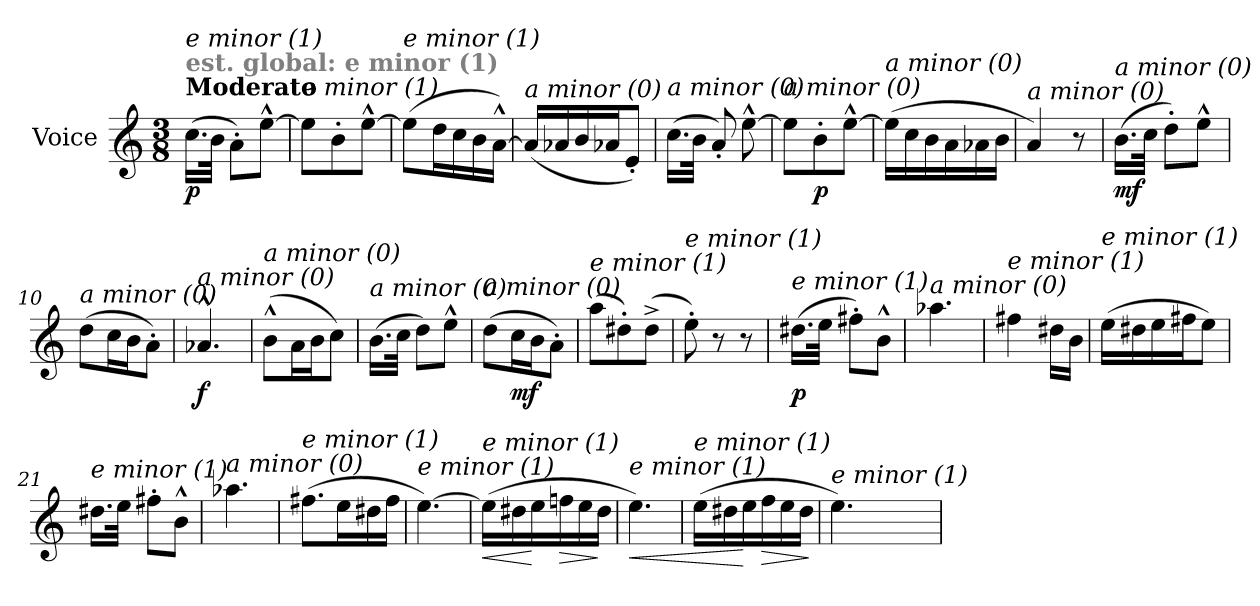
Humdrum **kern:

**kern	**dynam
*part1	*part1
*staff1	*staff1
*I"Voice	*
*clefG2	*
*k[]	*
*C:	*
*M3/8	*
=1	=1
!LO:TX:a:B:t=Moderato	!
!LO:TX:a:B:color=#808080:t=est. global&colon; e minor (1)	!
!LO:TX:i:t=e minor (1)	!
!	!LO:DY:b
(>16.cc\LL	p
32b\JJk	.
8a'>\L)	.
[8ee^^>\J	.
=2	=2
!LO:TX:i:t=e minor (1)	!
8ee\L]	.
8b'>\	.
[8ee^^>\J	.
=3	=3
!LO:TX:i:t=e minor (1)	!
(>8ee\L]	.
16dd\L	.
16cc\	.
16b\	.
[16a^^>\JJ)	.
=4	=4
!LO:TX:i:t=a minor (0)	!
(<16a/LL]	.
16a-Xi/	.
16b/	.
16a-Xi/J	.
8e'</J)	.
=5	=5
!LO:TX:i:t=a minor (0)	!
(>16.cc\LL	.
32b\JJk	.
8a'</)	.
[8ee^^>\	.
!!LO:LB:g=z
=6	=6
!LO:TX:i:t=a minor (0)	!
8ee\L]	.
!	!LO:DY:b
8b'>\	p
[8ee^^>\J	.
=7	=7
!LO:TX:i:t=a minor (0)	!
(>16ee\LL]	.
16cc\	.
16b\	.
16a\	.
16a-Xi\	.
16b\JJ	.
=8	=8
!LO:TX:i:t=a minor (0)	!
4a/)	.
8r	.
=9	=9
!LO:TX:i:t=a minor (0)	!
!	!LO:DY:b
(>16.b\LL	mf
32cc\JJk	.
8dd'>\L)	.
8ee^^>\J	.
=10	=10
!LO:TX:i:t=a minor (0)	!
(>8dd\L	.
16cc\L	.
16b\J	.
8a'>\J)	.
=11	=11
!LO:TX:i:t=a minor (0)	!
!	!LO:DY:b
4.a-X^^>i/	f
!!LO:LB:g=z
=12	=12
!LO:TX:i:t=a minor (0)	!
(>8b^^>\L	.
16a\L	.
16b\J	.
8cc\J)	.
=13	=13
!LO:TX:i:t=a minor (0)	!
(>16.b\LL	.
32cc\JJk	.
8dd\L)	.
8ee^^>\J	.
=14	=14
!LO:TX:i:t=a minor (0)	!
(>8dd\L	.
!	!LO:DY:b
16cc\L	mf
16b\J	.
8a'>\J)	.
=15	=15
!LO:TX:i:t=e minor (1)	!
(>8aa\L	.
8dd#X'>\)	.
(>8dd#^>\J	.
=16	=16
!LO:TX:i:t=e minor (1)	!
8ee'>\)	.
8r	.
8r	.
!!LO:LB:g=z
=17	=17
!LO:TX:i:t=e minor (1)	!
!	!LO:DY:b
(>16.dd#X\LL	p
32ee\JJk	.
8ff#X'>\L)	.
8b^^>\J	.
=18	=18
!LO:TX:i:t=a minor (0)	!
4.aa-Xi\	.
=19	=19
!LO:TX:i:t=e minor (1)	!
4ff#X\	.
16dd#X\LL	.
16b\JJ	.
=20	=20
!LO:TX:i:t=e minor (1)	!
(>16ee\LL	.
16dd#X\	.
16ee\	.
16ff#X\J	.
8ee\J)	.
=21	=21
!LO:TX:i:t=e minor (1)	!
16.dd#X\LL	.
32ee\JJk	.
8ff#X'>\L	.
8b^^>\J	.
=22	=22
!LO:TX:i:t=a minor (0)	!
4.aa-Xi\	.
!!LO:LB:g=z
=23	=23
!LO:TX:i:t=e minor (1)	!
(>8.ff#X\L	.
16ee\L	.
16dd#X\	.
16ff#\JJ	.
=24	=24
!LO:TX:i:t=e minor (1)	!
[4.ee\)	.
=25	=25
!LO:TX:i:t=e minor (1)	!
!	!LO:HP:b
(>16ee\LL]	<
16dd#X\	.
16ee\	[
!	!LO:HP:b
16ffn\	>
16ee\	.
16dd#\JJ	]
=26	=26
!LO:TX:i:t=e minor (1)	!
!	!LO:HP:b
4.ee\)	<
=27	=27
!LO:TX:i:t=e minor (1)	!
(>16ee\LL	.
16dd#X\	.
16ee\	[
!	!LO:HP:b
16ff\	>
16ee\	.
16dd#\JJ	.
.	]
=28	=28
!LO:TX:i:t=e minor (1)	!
4.ee\)	.
=	=
*-	*-
